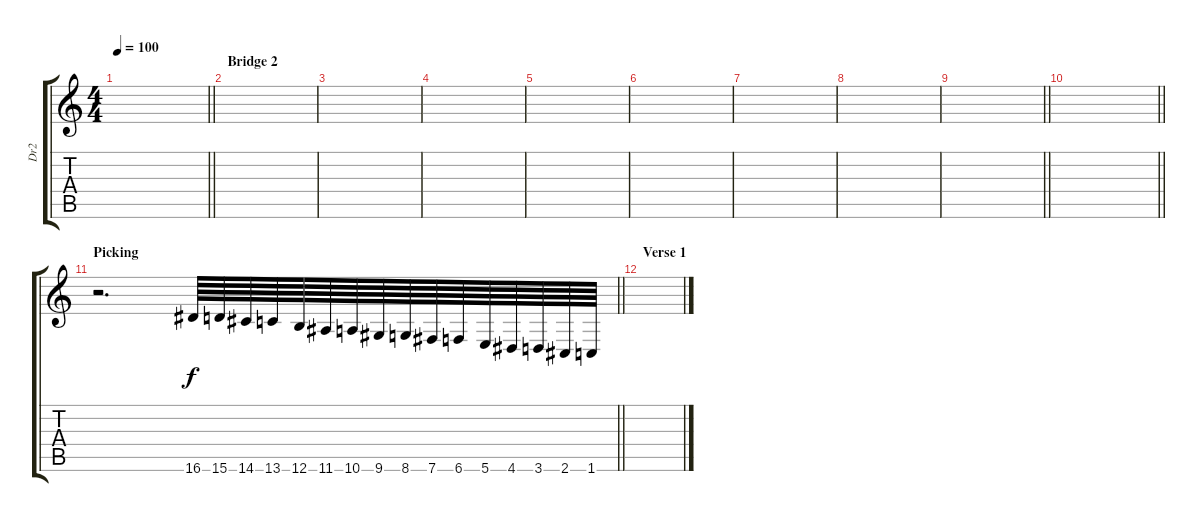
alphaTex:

\track ("Dr2" "Dr2") {instrument distortionguitar}
\staff {score tabs}
\tuning (B3 Gb3 D3 A2 E2 B1) {hide}
\ts (4 4)
\tempo 100
\clef g2
\barLineRight lightlight
\ks c
|
\section ("" "Bridge 2")
|
|
|
|
|
|
|
\barLineRight lightlight
|
\barLineRight lightlight
|
\section ("" "Picking")
\barLineRight lightlight
r.2{d instrument guitarfretnoise} 16.6.64 15.6.64 14.6.64 13.6.64 12.6.64 11.6.64 10.6.64 9.6.64 8.6.64 7.6.64 6.6.64 5.6.64 4.6.64 3.6.64 2.6.64 1.6.64 |
\section ("" "Verse 1")
